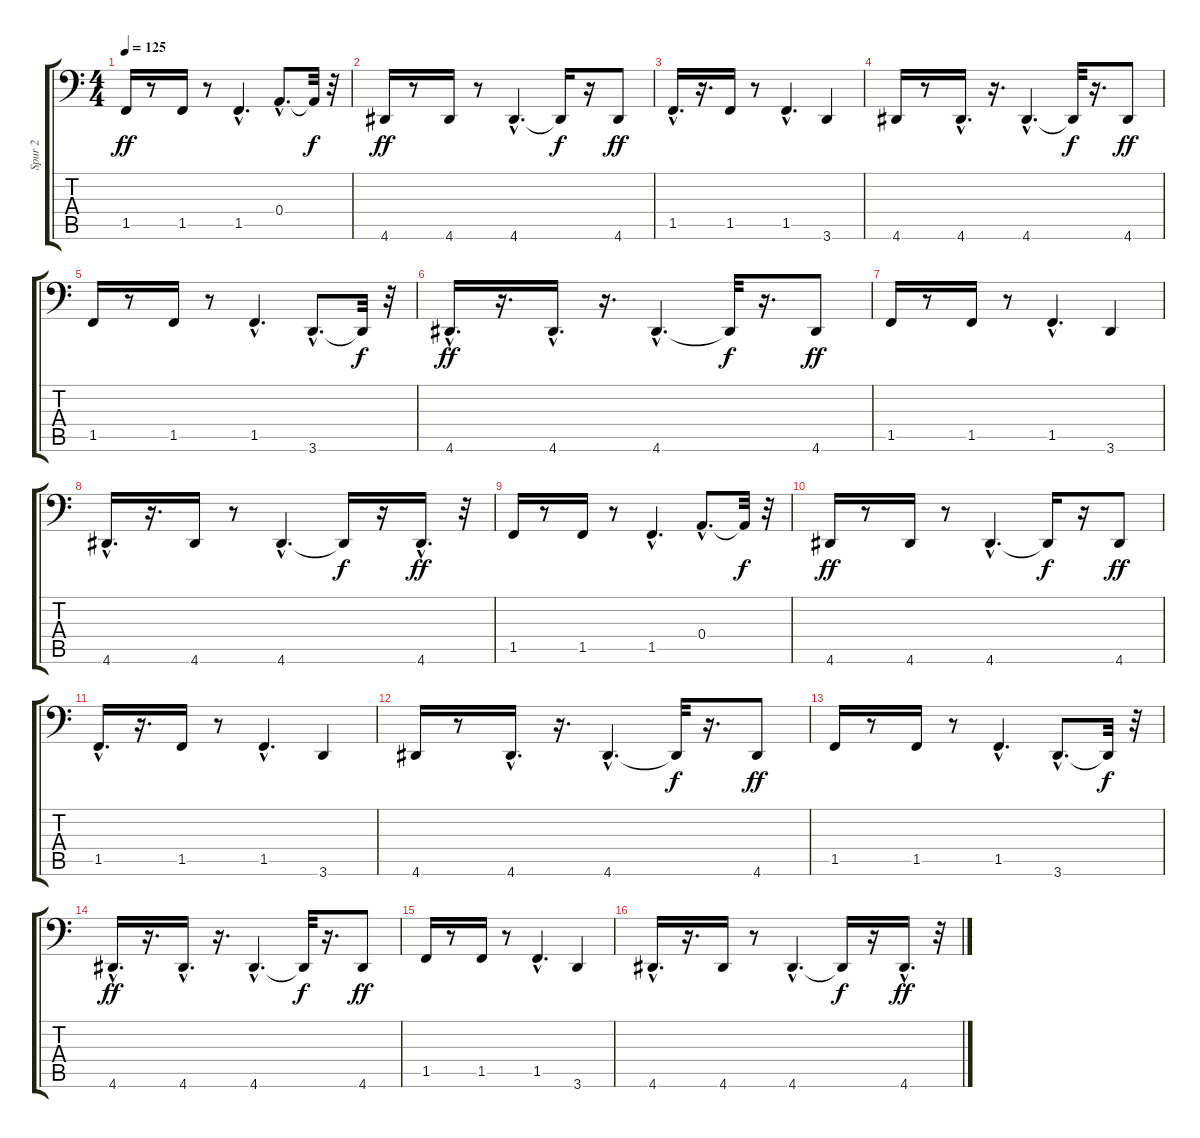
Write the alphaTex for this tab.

\track ("Spur 2" "Spur 2") {instrument electricbassfinger}
\staff {score tabs}
\tuning (C3 G2 D2 A1 E1 B0) {hide}
\ts (4 4)
\tempo 125
\clef f4
\ks c
1.5.16{dy ff} r.8 1.5.16 r.8 1.5{hac}.4{d} 0.4{hac}.8{d} 0.4{t}.32{dy f} r.32 |
4.6.16{dy ff} r.8 4.6.16 r.8 4.6{hac}.4{d} 4.6{t}.16{dy f} r.16 4.6.8{dy ff} |
1.5{hac}.16{d} r.16{d} 1.5.16 r.8 1.5{hac}.4{d} 3.6.4 |
4.6.16 r.8 4.6{hac}.16{d} r.16{d} 4.6{hac}.4{d} 4.6{t}.32{dy f} r.16{d} 4.6.8{dy ff} |
1.5.16 r.8 1.5.16 r.8 1.5{hac}.4{d} 3.6{hac}.8{d} 3.6{t}.32{dy f} r.32 |
4.6{hac}.16{d dy ff} r.16{d} 4.6{hac}.16{d} r.16{d} 4.6{hac}.4{d} 4.6{t}.32{dy f} r.16{d} 4.6.8{dy ff} |
1.5.16 r.8 1.5.16 r.8 1.5{hac}.4{d} 3.6.4 |
4.6{hac}.16{d} r.16{d} 4.6.16 r.8 4.6{hac}.4{d} 4.6{t}.16{dy f} r.16 4.6{hac}.16{d dy ff} r.32 |
1.5.16 r.8 1.5.16 r.8 1.5{hac}.4{d} 0.4{hac}.8{d} 0.4{t}.32{dy f} r.32 |
4.6.16{dy ff} r.8 4.6.16 r.8 4.6{hac}.4{d} 4.6{t}.16{dy f} r.16 4.6.8{dy ff} |
1.5{hac}.16{d} r.16{d} 1.5.16 r.8 1.5{hac}.4{d} 3.6.4 |
4.6.16 r.8 4.6{hac}.16{d} r.16{d} 4.6{hac}.4{d} 4.6{t}.32{dy f} r.16{d} 4.6.8{dy ff} |
1.5.16 r.8 1.5.16 r.8 1.5{hac}.4{d} 3.6{hac}.8{d} 3.6{t}.32{dy f} r.32 |
4.6{hac}.16{d dy ff} r.16{d} 4.6{hac}.16{d} r.16{d} 4.6{hac}.4{d} 4.6{t}.32{dy f} r.16{d} 4.6.8{dy ff} |
1.5.16 r.8 1.5.16 r.8 1.5{hac}.4{d} 3.6.4 |
4.6{hac}.16{d} r.16{d} 4.6.16 r.8 4.6{hac}.4{d} 4.6{t}.16{dy f} r.16 4.6{hac}.16{d dy ff} r.32
